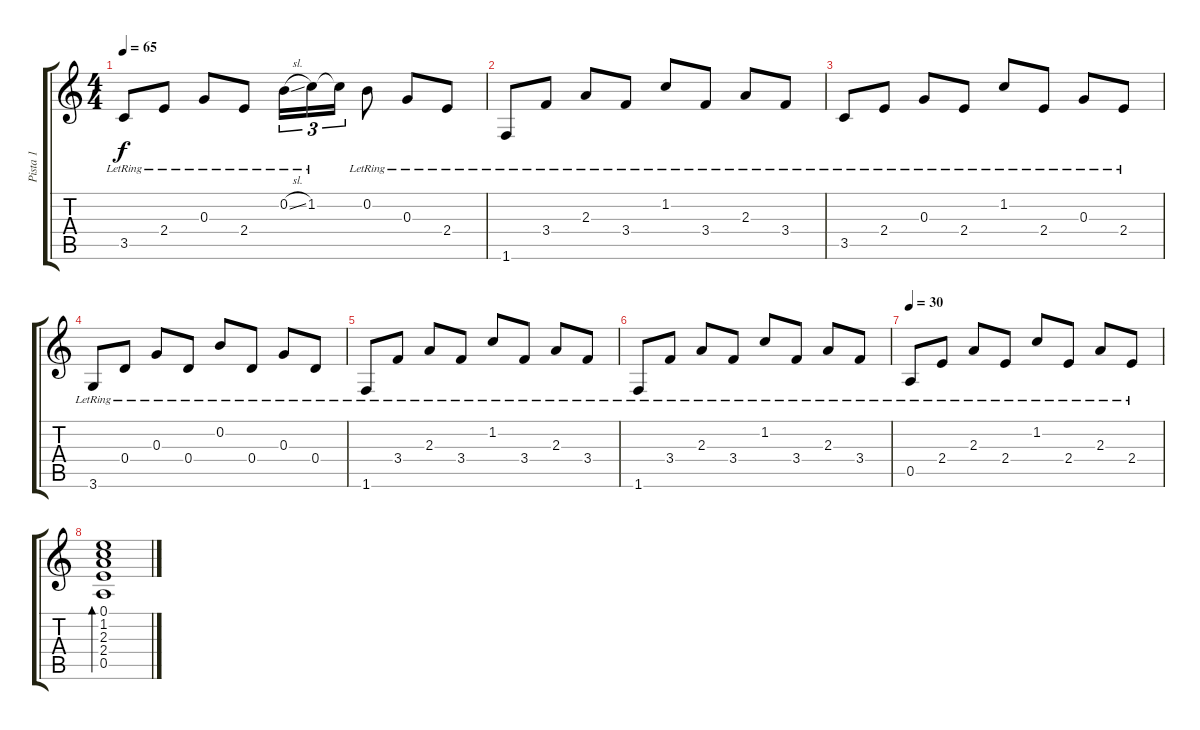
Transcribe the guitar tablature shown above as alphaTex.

\track ("Pista 1" "Pista 1") {instrument acousticguitarnylon}
\staff {score tabs}
\tuning (E4 B3 G3 D3 A2 E2) {hide}
\ts (4 4)
\tempo 65
\clef g2
\ks c
3.5{lr}.8{dy f} 2.4{lr}.8 0.3{lr}.8 2.4{lr}.8 0.2{sl lr}.16{tu (3 2)} 1.2{lr}.16{tu (3 2)} 1.2{t}.16{tu (3 2)} 0.2{lr}.8 0.3{lr}.8 2.4{lr}.8 |
1.6{lr}.8 3.4{lr}.8 2.3{lr}.8 3.4{lr}.8 1.2{lr}.8 3.4{lr}.8 2.3{lr}.8 3.4{lr}.8 |
3.5{lr}.8 2.4{lr}.8 0.3{lr}.8 2.4{lr}.8 1.2{lr}.8 2.4{lr}.8 0.3{lr}.8 2.4{lr}.8 |
3.6{lr}.8 0.4{lr}.8 0.3{lr}.8 0.4{lr}.8 0.2{lr}.8 0.4{lr}.8 0.3{lr}.8 0.4{lr}.8 |
1.6{lr}.8 3.4{lr}.8 2.3{lr}.8 3.4{lr}.8 1.2{lr}.8 3.4{lr}.8 2.3{lr}.8 3.4{lr}.8 |
1.6{lr}.8 3.4{lr}.8 2.3{lr}.8 3.4{lr}.8 1.2{lr}.8 3.4{lr}.8 2.3{lr}.8 3.4{lr}.8 |
\tempo 30
0.5{lr}.8 2.4{lr}.8 2.3{lr}.8 2.4{lr}.8 1.2{lr}.8 2.4{lr}.8 2.3{lr}.8 2.4{lr}.8 |
(0.1 1.2 2.3 2.4 0.5).1{bd 60}
